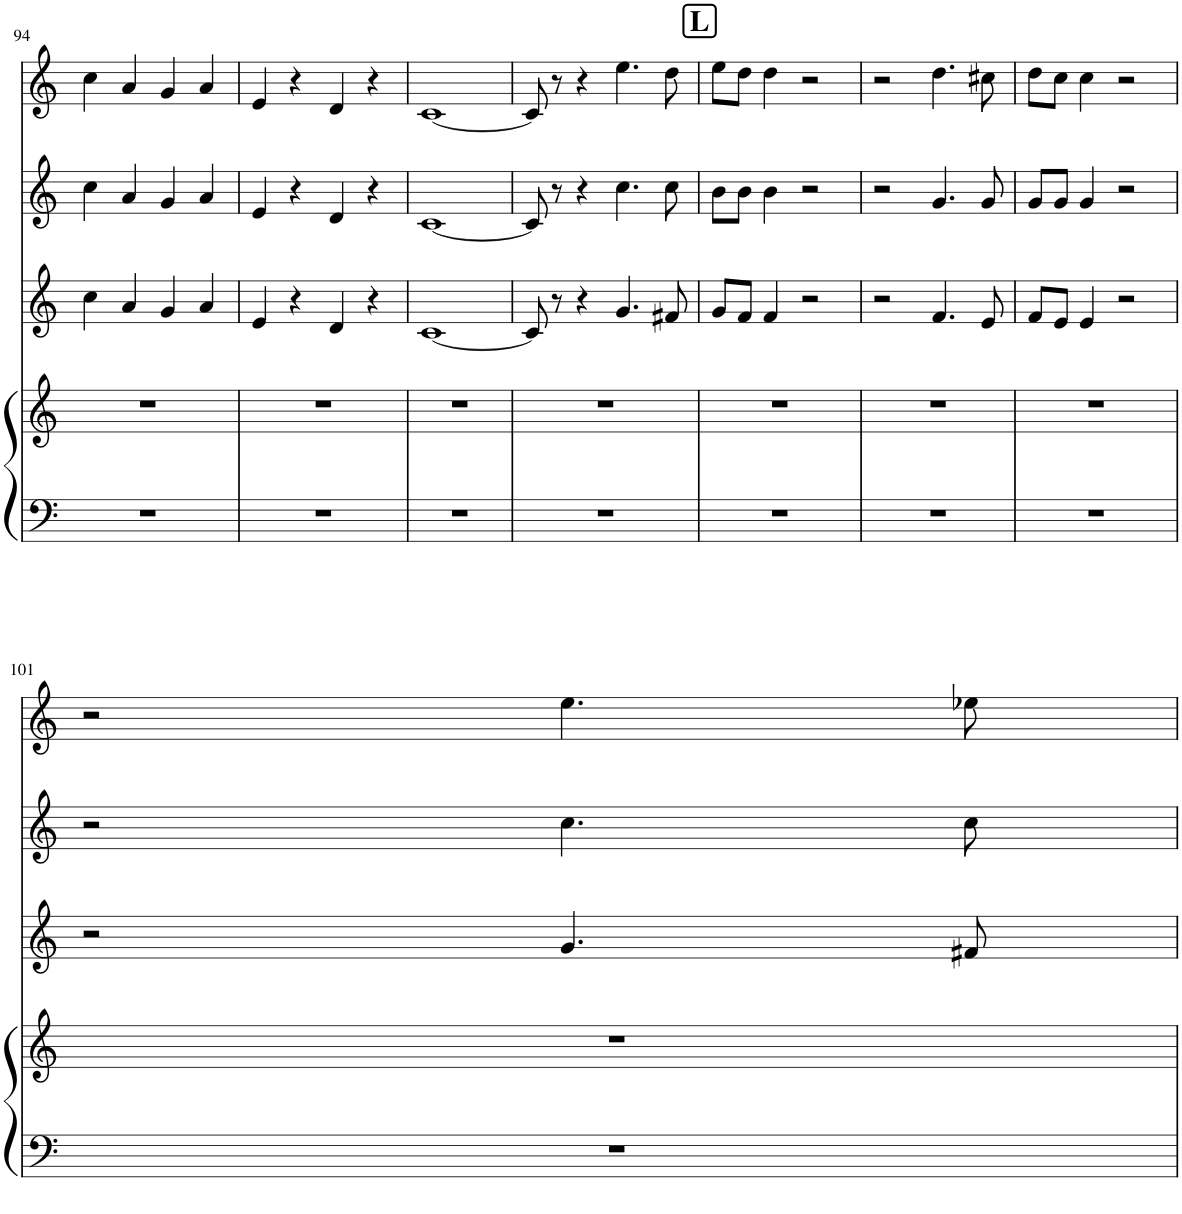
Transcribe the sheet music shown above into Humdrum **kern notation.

**kern	**kern	**kern	**kern	**kern
*part4	*part4	*part3	*part2	*part1
*staff5	*staff4	*staff3	*staff2	*staff1
*I"Piano	*	*I"Piano	*I"Piano	*I"Piano
*I'Pno	*	*I'Pno	*I'Pno	*I'Pno
!!LO:PB:g=z
*clefF4	*clefG2	*clefG2	*clefG2	*clefG2
*k[]	*k[]	*k[]	*k[]	*k[]
*M2/2	*M2/2	*M2/2	*M2/2	*M2/2
*met(c|)	*met(c|)	*met(c|)	*met(c|)	*met(c|)
=94	=94	=94	=94	=94
1r	1r	4cc\	4cc\	4cc\
.	.	4a/	4a/	4a/
.	.	4g/	4g/	4g/
.	.	4a/	4a/	4a/
=95	=95	=95	=95	=95
1r	1r	4e/	4e/	4e/
.	.	4r	4r	4r
.	.	4d/	4d/	4d/
.	.	4r	4r	4r
=96	=96	=96	=96	=96
1r	1r	[1c	[1c	[1c
=97	=97	=97	=97	=97
1r	1r	8c/]	8c/]	8c/]
.	.	8r	8r	8r
.	.	4r	4r	4r
.	.	4.g/	4.cc\	4.ee\
.	.	8f#X/	8cc\	8dd\
!!LO:REH:place=s1:a:B:cj:fs=14:t=L
=98	=98	=98	=98	=98
1r	1r	8g/L	8b\L	8ee\L
.	.	8f/J	8b\J	8dd\J
.	.	4f/	4b\	4dd\
.	.	2r	2r	2r
=99	=99	=99	=99	=99
1r	1r	2r	2r	2r
.	.	4.f/	4.g/	4.dd\
.	.	8e/	8g/	8cc#X\
=100	=100	=100	=100	=100
1r	1r	8f/L	8g/L	8dd\L
.	.	8e/J	8g/J	8cc\J
.	.	4e/	4g/	4cc\
.	.	2r	2r	2r
!!LO:LB:g=z
=101	=101	=101	=101	=101
1r	1r	2r	2r	2r
.	.	4.g/	4.cc\	4.ee\
.	.	8f#X/	8cc\	8ee-X\
=	=	=	=	=
*-	*-	*-	*-	*-
